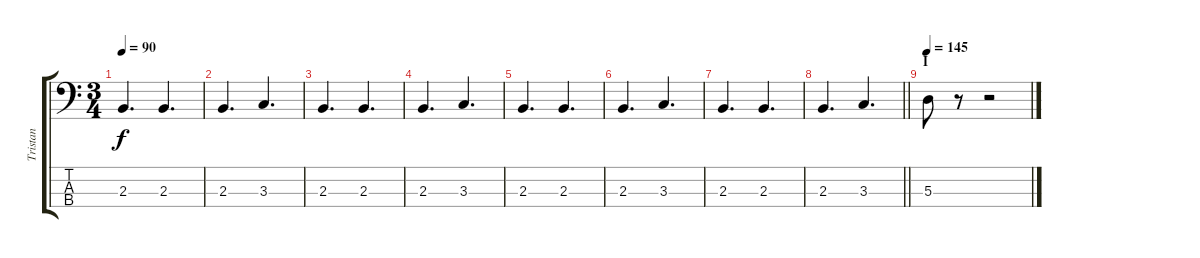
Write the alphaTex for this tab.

\track ("Tristan" "Tristan") {instrument electricbassfinger}
\staff {score tabs}
\tuning (G2 D2 A1 E1) {hide}
\ts (3 4)
\tempo 90
\clef f4
\ks c
2.3.4{d dy f} 2.3.4{d} |
2.3.4{d} 3.3.4{d} |
2.3.4{d} 2.3.4{d} |
2.3.4{d} 3.3.4{d} |
2.3.4{d} 2.3.4{d} |
2.3.4{d} 3.3.4{d} |
2.3.4{d} 2.3.4{d} |
\barLineRight lightlight
2.3.4{d} 3.3.4{d} |
\section ("" "I")
\tempo 145
5.3.8 r.8 r.2
